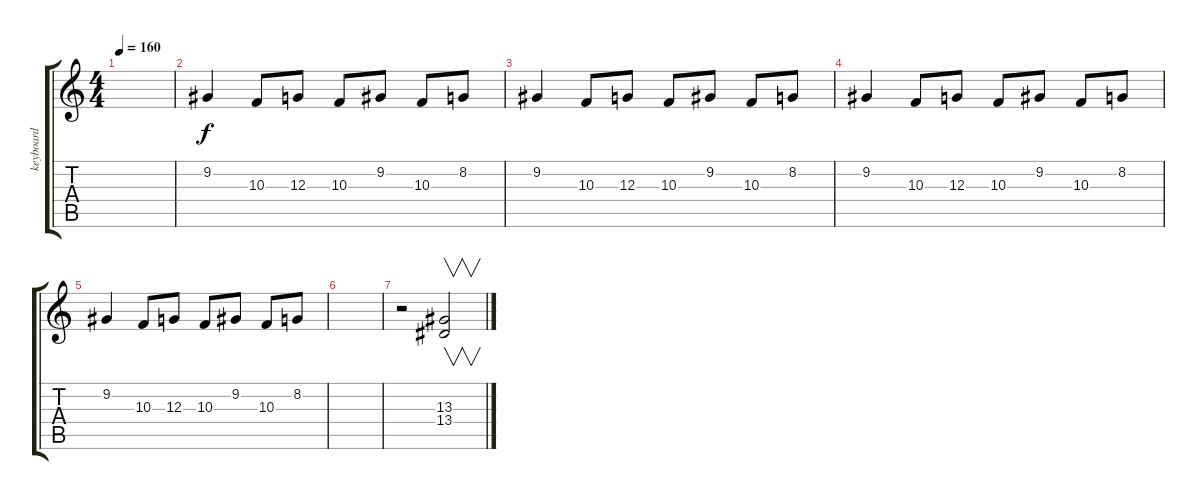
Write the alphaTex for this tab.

\track ("keyboard" "keyboard") {instrument electricgrandpiano}
\staff {score tabs}
\tuning (E4 B3 G3 D3 A2 E2) {hide}
\ts (4 4)
\tempo 160
\clef g2
\ks c
|
9.2.4 10.3.8 12.3.8 10.3.8 9.2.8 10.3.8 8.2.8 |
9.2.4 10.3.8 12.3.8 10.3.8 9.2.8 10.3.8 8.2.8 |
9.2.4 10.3.8 12.3.8 10.3.8 9.2.8 10.3.8 8.2.8 |
9.2.4 10.3.8 12.3.8 10.3.8 9.2.8 10.3.8 8.2.8 |
|
r.2 (13.3 13.4).2{v}
